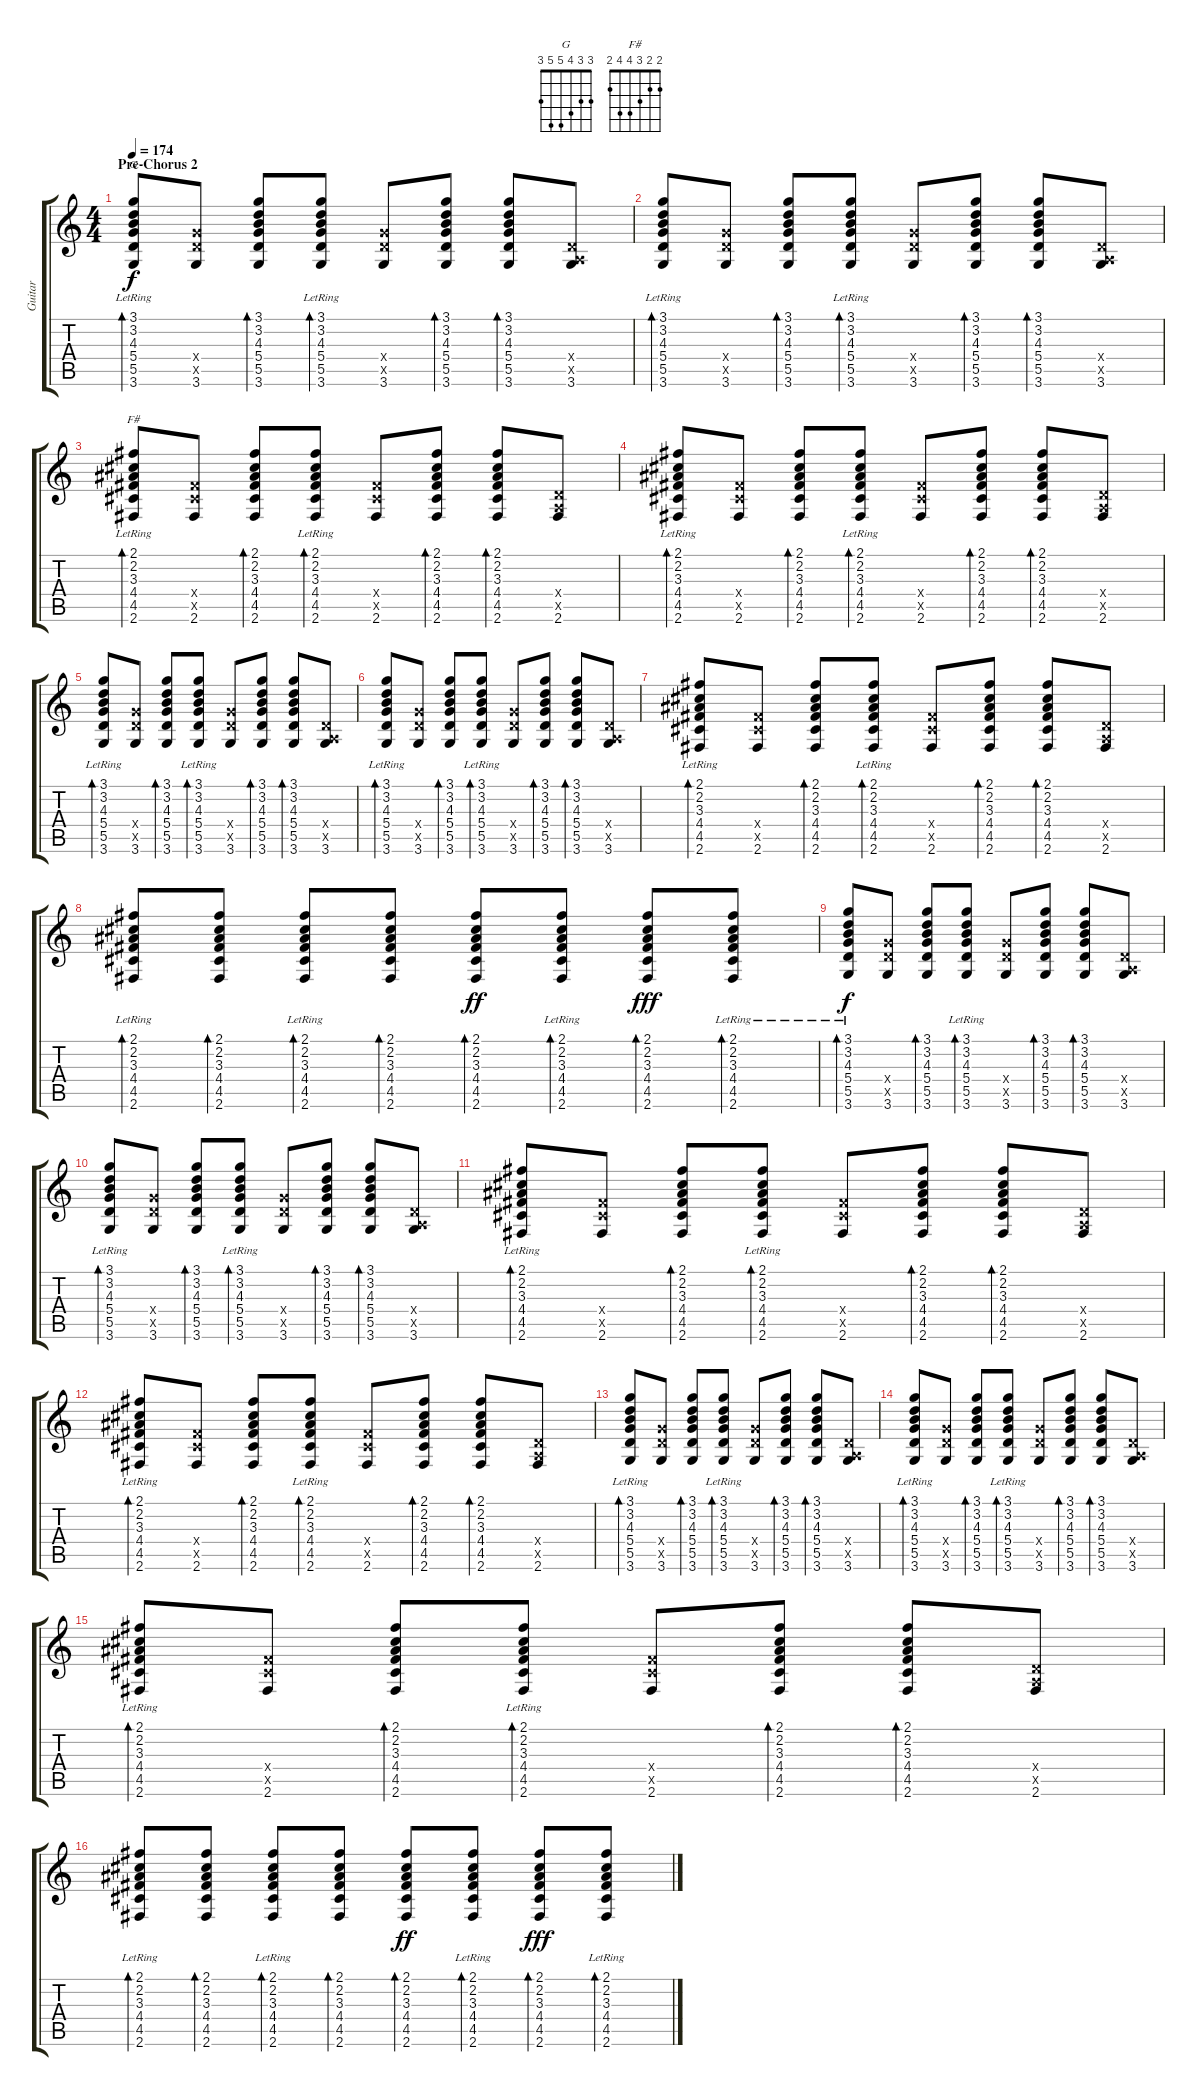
\track ("Guitar" "Guitar") {instrument electricguitarclean}
\staff {score tabs}
\tuning (E4 B3 G3 D3 A2 E2) {hide}
\chord ("G" 3 3 4 5 5 3)
\chord ("F#" 2 2 3 4 4 2)
\ts (4 4)
\section ("" "Pre-Chorus 2")
\tempo 174
\clef g2
\ks c
(3.1{lr} 3.2{lr} 4.3{lr} 5.4{lr} 5.5{lr} 3.6{lr}).8{bd 60 ch "G" dy f} (5.4{x} 5.5{x} 3.6).8 (3.1 3.2 4.3 5.4 5.5 3.6).8{bd 60} (3.1{lr} 3.2{lr} 4.3{lr} 5.4{lr} 5.5{lr} 3.6).8{bd 60} (5.4{x} 5.5{x} 3.6).8 (3.1 3.2 4.3 5.4 5.5 3.6).8{bd 60} (3.1 3.2 4.3 5.4 5.5 3.6).8{bd 60} (0.4{x} 0.5{x} 3.6).8 |
(3.1{lr} 3.2{lr} 4.3{lr} 5.4{lr} 5.5{lr} 3.6{lr}).8{bd 60} (5.4{x} 5.5{x} 3.6).8 (3.1 3.2 4.3 5.4 5.5 3.6).8{bd 60} (3.1{lr} 3.2{lr} 4.3{lr} 5.4{lr} 5.5{lr} 3.6).8{bd 60} (5.4{x} 5.5{x} 3.6).8 (3.1 3.2 4.3 5.4 5.5 3.6).8{bd 60} (3.1 3.2 4.3 5.4 5.5 3.6).8{bd 60} (0.4{x} 0.5{x} 3.6).8 |
(2.1{lr} 2.2{lr} 3.3{lr} 4.4{lr} 4.5{lr} 2.6{lr}).8{bd 60 ch "F#"} (4.4{x} 4.5{x} 2.6).8 (2.1 2.2 3.3 4.4 4.5 2.6).8{bd 60} (2.1{lr} 2.2{lr} 3.3{lr} 4.4{lr} 4.5{lr} 2.6{lr}).8{bd 60} (4.4{x} 4.5{x} 2.6).8 (2.1 2.2 3.3 4.4 4.5 2.6).8{bd 60} (2.1 2.2 3.3 4.4 4.5 2.6).8{bd 60} (0.4{x} 0.5{x} 2.6).8 |
(2.1{lr} 2.2{lr} 3.3{lr} 4.4{lr} 4.5{lr} 2.6{lr}).8{bd 60} (4.4{x} 4.5{x} 2.6).8 (2.1 2.2 3.3 4.4 4.5 2.6).8{bd 60} (2.1{lr} 2.2{lr} 3.3{lr} 4.4{lr} 4.5{lr} 2.6{lr}).8{bd 60} (4.4{x} 4.5{x} 2.6).8 (2.1 2.2 3.3 4.4 4.5 2.6).8{bd 60} (2.1 2.2 3.3 4.4 4.5 2.6).8{bd 60} (0.4{x} 0.5{x} 2.6).8 |
(3.1{lr} 3.2{lr} 4.3{lr} 5.4{lr} 5.5{lr} 3.6{lr}).8{bd 60} (5.4{x} 5.5{x} 3.6).8 (3.1 3.2 4.3 5.4 5.5 3.6).8{bd 60} (3.1{lr} 3.2{lr} 4.3{lr} 5.4{lr} 5.5{lr} 3.6).8{bd 60} (5.4{x} 5.5{x} 3.6).8 (3.1 3.2 4.3 5.4 5.5 3.6).8{bd 60} (3.1 3.2 4.3 5.4 5.5 3.6).8{bd 60} (0.4{x} 0.5{x} 3.6).8 |
(3.1{lr} 3.2{lr} 4.3{lr} 5.4{lr} 5.5{lr} 3.6{lr}).8{bd 60} (5.4{x} 5.5{x} 3.6).8 (3.1 3.2 4.3 5.4 5.5 3.6).8{bd 60} (3.1{lr} 3.2{lr} 4.3{lr} 5.4{lr} 5.5{lr} 3.6).8{bd 60} (5.4{x} 5.5{x} 3.6).8 (3.1 3.2 4.3 5.4 5.5 3.6).8{bd 60} (3.1 3.2 4.3 5.4 5.5 3.6).8{bd 60} (0.4{x} 0.5{x} 3.6).8 |
(2.1{lr} 2.2{lr} 3.3{lr} 4.4{lr} 4.5{lr} 2.6{lr}).8{bd 60} (4.4{x} 4.5{x} 2.6).8 (2.1 2.2 3.3 4.4 4.5 2.6).8{bd 60} (2.1{lr} 2.2{lr} 3.3{lr} 4.4{lr} 4.5{lr} 2.6{lr}).8{bd 60} (4.4{x} 4.5{x} 2.6).8 (2.1 2.2 3.3 4.4 4.5 2.6).8{bd 60} (2.1 2.2 3.3 4.4 4.5 2.6).8{bd 60} (0.4{x} 0.5{x} 2.6).8 |
(2.1{lr} 2.2{lr} 3.3{lr} 4.4{lr} 4.5{lr} 2.6{lr}).8{bd 60} (2.1 2.2 3.3 4.4 4.5 2.6).8{bd 60} (2.1{lr} 2.2{lr} 3.3{lr} 4.4{lr} 4.5{lr} 2.6{lr}).8{bd 60} (2.1 2.2 3.3 4.4 4.5 2.6).8{bd 60} (2.1 2.2 3.3 4.4 4.5 2.6).8{bd 60 dy ff} (2.1{lr} 2.2{lr} 3.3{lr} 4.4{lr} 4.5{lr} 2.6{lr}).8{bd 60} (2.1 2.2 3.3 4.4 4.5 2.6).8{bd 60 dy fff} (2.1{lr} 2.2{lr} 3.3{lr} 4.4{lr} 4.5{lr} 2.6{lr}).8{bd 60} |
(3.1{lr} 3.2{lr} 4.3{lr} 5.4{lr} 5.5{lr} 3.6{lr}).8{bd 60 dy f} (5.4{x} 5.5{x} 3.6).8 (3.1 3.2 4.3 5.4 5.5 3.6).8{bd 60} (3.1{lr} 3.2{lr} 4.3{lr} 5.4{lr} 5.5{lr} 3.6).8{bd 60} (5.4{x} 5.5{x} 3.6).8 (3.1 3.2 4.3 5.4 5.5 3.6).8{bd 60} (3.1 3.2 4.3 5.4 5.5 3.6).8{bd 60} (0.4{x} 0.5{x} 3.6).8 |
(3.1{lr} 3.2{lr} 4.3{lr} 5.4{lr} 5.5{lr} 3.6{lr}).8{bd 60} (5.4{x} 5.5{x} 3.6).8 (3.1 3.2 4.3 5.4 5.5 3.6).8{bd 60} (3.1{lr} 3.2{lr} 4.3{lr} 5.4{lr} 5.5{lr} 3.6).8{bd 60} (5.4{x} 5.5{x} 3.6).8 (3.1 3.2 4.3 5.4 5.5 3.6).8{bd 60} (3.1 3.2 4.3 5.4 5.5 3.6).8{bd 60} (0.4{x} 0.5{x} 3.6).8 |
(2.1{lr} 2.2{lr} 3.3{lr} 4.4{lr} 4.5{lr} 2.6{lr}).8{bd 60} (4.4{x} 4.5{x} 2.6).8 (2.1 2.2 3.3 4.4 4.5 2.6).8{bd 60} (2.1{lr} 2.2{lr} 3.3{lr} 4.4{lr} 4.5{lr} 2.6{lr}).8{bd 60} (4.4{x} 4.5{x} 2.6).8 (2.1 2.2 3.3 4.4 4.5 2.6).8{bd 60} (2.1 2.2 3.3 4.4 4.5 2.6).8{bd 60} (0.4{x} 0.5{x} 2.6).8 |
(2.1{lr} 2.2{lr} 3.3{lr} 4.4{lr} 4.5{lr} 2.6{lr}).8{bd 60} (4.4{x} 4.5{x} 2.6).8 (2.1 2.2 3.3 4.4 4.5 2.6).8{bd 60} (2.1{lr} 2.2{lr} 3.3{lr} 4.4{lr} 4.5{lr} 2.6{lr}).8{bd 60} (4.4{x} 4.5{x} 2.6).8 (2.1 2.2 3.3 4.4 4.5 2.6).8{bd 60} (2.1 2.2 3.3 4.4 4.5 2.6).8{bd 60} (0.4{x} 0.5{x} 2.6).8 |
(3.1{lr} 3.2{lr} 4.3{lr} 5.4{lr} 5.5{lr} 3.6{lr}).8{bd 60} (5.4{x} 5.5{x} 3.6).8 (3.1 3.2 4.3 5.4 5.5 3.6).8{bd 60} (3.1{lr} 3.2{lr} 4.3{lr} 5.4{lr} 5.5{lr} 3.6).8{bd 60} (5.4{x} 5.5{x} 3.6).8 (3.1 3.2 4.3 5.4 5.5 3.6).8{bd 60} (3.1 3.2 4.3 5.4 5.5 3.6).8{bd 60} (0.4{x} 0.5{x} 3.6).8 |
(3.1{lr} 3.2{lr} 4.3{lr} 5.4{lr} 5.5{lr} 3.6{lr}).8{bd 60} (5.4{x} 5.5{x} 3.6).8 (3.1 3.2 4.3 5.4 5.5 3.6).8{bd 60} (3.1{lr} 3.2{lr} 4.3{lr} 5.4{lr} 5.5{lr} 3.6).8{bd 60} (5.4{x} 5.5{x} 3.6).8 (3.1 3.2 4.3 5.4 5.5 3.6).8{bd 60} (3.1 3.2 4.3 5.4 5.5 3.6).8{bd 60} (0.4{x} 0.5{x} 3.6).8 |
(2.1{lr} 2.2{lr} 3.3{lr} 4.4{lr} 4.5{lr} 2.6{lr}).8{bd 60} (4.4{x} 4.5{x} 2.6).8 (2.1 2.2 3.3 4.4 4.5 2.6).8{bd 60} (2.1{lr} 2.2{lr} 3.3{lr} 4.4{lr} 4.5{lr} 2.6{lr}).8{bd 60} (4.4{x} 4.5{x} 2.6).8 (2.1 2.2 3.3 4.4 4.5 2.6).8{bd 60} (2.1 2.2 3.3 4.4 4.5 2.6).8{bd 60} (0.4{x} 0.5{x} 2.6).8 |
(2.1{lr} 2.2{lr} 3.3{lr} 4.4{lr} 4.5{lr} 2.6{lr}).8{bd 60} (2.1 2.2 3.3 4.4 4.5 2.6).8{bd 60} (2.1{lr} 2.2{lr} 3.3{lr} 4.4{lr} 4.5{lr} 2.6{lr}).8{bd 60} (2.1 2.2 3.3 4.4 4.5 2.6).8{bd 60} (2.1 2.2 3.3 4.4 4.5 2.6).8{bd 60 dy ff} (2.1{lr} 2.2{lr} 3.3{lr} 4.4{lr} 4.5{lr} 2.6{lr}).8{bd 60} (2.1 2.2 3.3 4.4 4.5 2.6).8{bd 60 dy fff} (2.1{lr} 2.2{lr} 3.3{lr} 4.4{lr} 4.5{lr} 2.6{lr}).8{bd 60}
